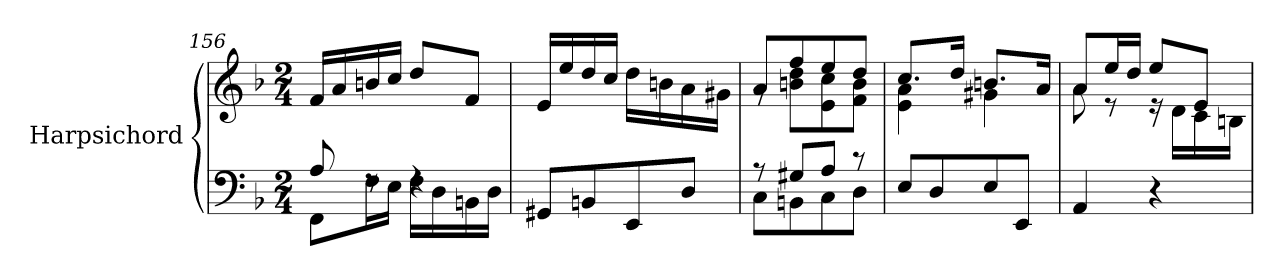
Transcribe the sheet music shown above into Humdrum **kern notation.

**kern	**kern
*part1	*part1
*staff2	*staff1
*I"Harpsichord	*
*I'Hch.	*
!!LO:LB:g=z
*clefF4	*clefG2
*k[b-]	*k[b-]
*M2/4	*M2/4
=156	=156
*^	*
8A/	8FF\L	16f/LL
.	.	16a/
8rF	16F\L	16bn/
.	16E\JJ	16cc/JJ
4rF	16F\LL	8dd/L
.	16D\	.
.	16BBn\	8f/J
.	16D\JJ	.
*v	*v	*
=157	=157
8GG#X/L	16e/LL
.	16ee/
8BBn/	16dd/
.	16cc/JJ
8EE/	16dd\LL
.	16bn\
8D/J	16a\
.	16g#X\JJ
=158	=158
*^	*^
8r	8C\L	8a/L	8rg
8G#X/L	8BBn\	8ff/	8bn\ 8dd\L
8A/J	8C\	8ee/	8e\ 8cc\
8r	8D\J	8dd/J	8f\ 8b\J
*v	*v	*	*
=159	=159	=159
8E/L	8.cc/L	4e\ 4a\
8D/	.	.
.	16dd/Jk	.
8E/	8.bn/L	4g#X\
8EE/J	.	.
.	16a/Jk	.
=160	=160	=160
4AA/	8a/L	8a\
.	16ee/L	8r
.	16dd/JJ	.
4r	8ee/L	16r
.	.	16d\LL
.	8e/J	16c\
.	.	16Bn\JJ
*	*v	*v
=	=
*-	*-
